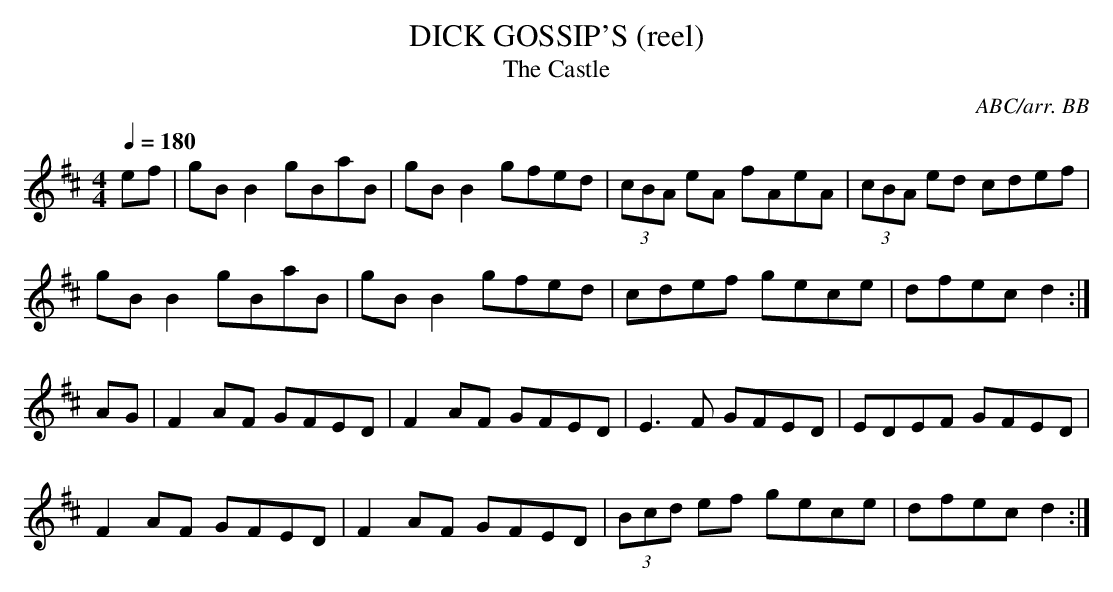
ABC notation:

X:1
T:DICK GOSSIP'S (reel)
T:The Castle
C:ABC/arr. BB
M:4/4
L:1/8
Q:1/4=180
K:D
ef|gBB2 gBaB|gBB2 gfed|(3cBA eA fAeA|(3cBA ed cdef|
gBB2 gBaB|gBB2 gfed|cdef gece|dfec d2 :|
AG|F2AF GFED|F2AF GFED|E3F GFED|EDEF GFED|
F2AF GFED|F2AF GFED|(3Bcd ef gece|dfec d2 :|
